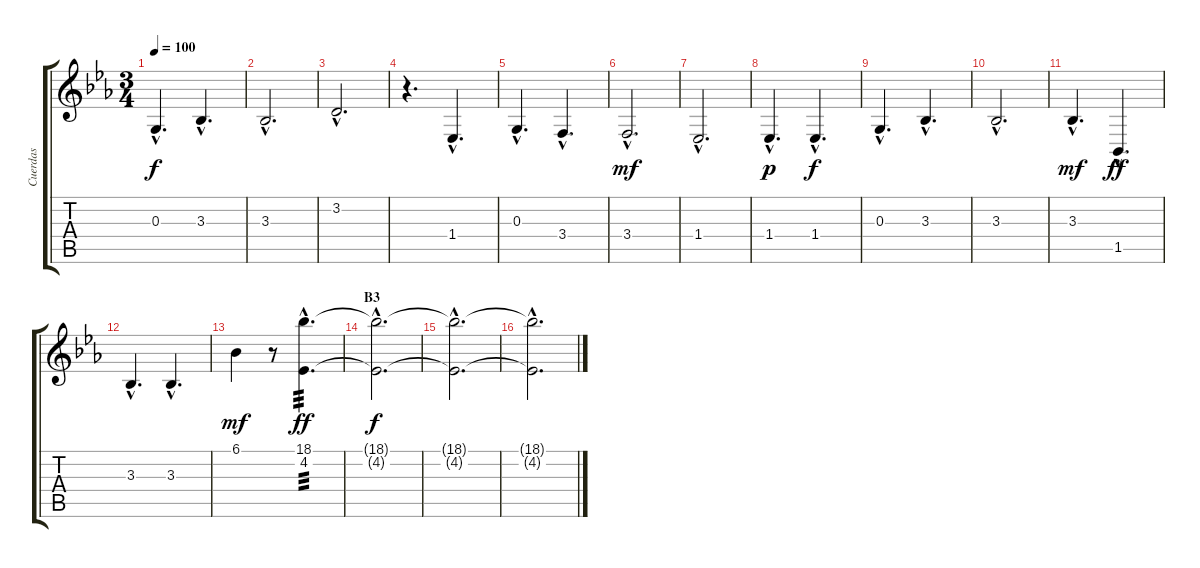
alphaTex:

\track ("Cuerdas" "Cuerdas") {instrument stringensemble1}
\staff {score tabs}
\tuning (E4 B3 G3 D3 A2 E2) {hide}
\ts (3 4)
\tempo 100
\clef g2
\ks eb
0.3{hac}.4{d dy f} 3.3{hac}.4{d} |
3.3{hac}.2{d} |
3.2{hac}.2{d} |
r.4{d} 1.4{hac}.4{d} |
0.3{hac}.4{d} 3.4{hac}.4{d} |
3.4{hac}.2{d dy mf} |
1.4{hac}.2{d} |
1.4{hac}.4{d dy p} 1.4{hac}.4{d dy f} |
0.3{hac}.4{d} 3.3{hac}.4{d} |
3.3{hac}.2{d} |
3.3{hac}.4{d dy mf} 1.5{hac}.4{d dy ff} |
3.3{hac}.4{d} 3.3{hac}.4{d} |
6.1.4{dy mf} r.8{volume 0} (18.1{hac} 4.2{hac}).4{d tp 3 dy ff volume 14} |
\section ("" "B3")
(18.1{hac t} 4.2{hac t}).2{d dy f} |
(18.1{hac t} 4.2{hac t}).2{d} |
(18.1{hac t} 4.2{hac t}).2{d}
